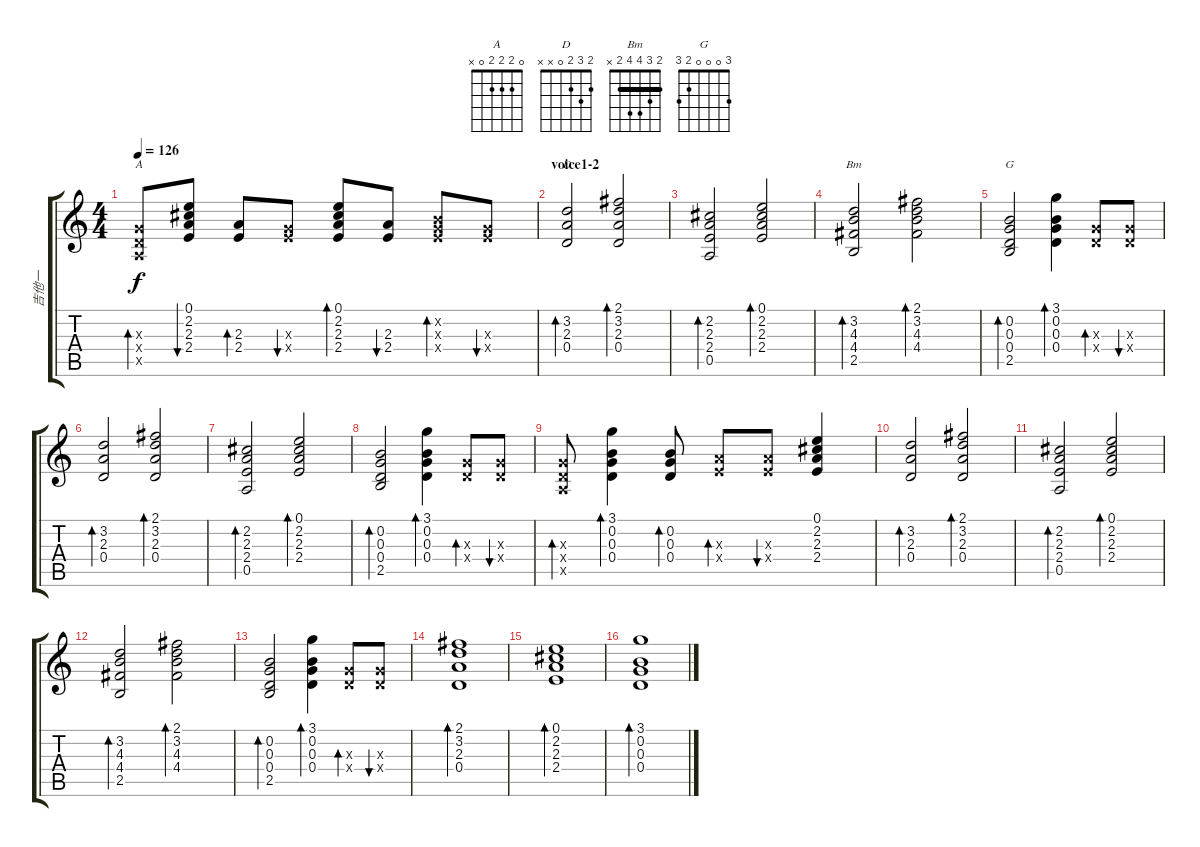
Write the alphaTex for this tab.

\track ("吉他一" "吉他一") {instrument acousticguitarsteel}
\staff {score tabs}
\tuning (E4 B3 G3 D3 A2 E2) {hide}
\chord ("A" 0 2 2 2 0 x)
\chord ("D" 2 3 2 0 x x)
\chord ("Bm" 2 3 4 4 2 x) {barre 2}
\chord ("G" 3 0 0 0 2 3)
\ts (4 4)
\tempo 126
\clef g2
\ks c
(0.3{x} 0.4{x} 0.5{x}).8{bd 120 ch "A" dy f} (0.1 2.2 2.3 2.4).8{bu 120} (2.3 2.4).8{bd 120} (0.3{x} 2.4{x}).8{bu 120} (0.1 2.2 2.3 2.4).8{bd 120} (2.3 2.4).8{bu 120} (0.2{x} 0.3{x} 2.4{x}).8{bd 120} (0.3{x} 2.4{x}).8{bu 120} |
\section ("" "voice1-2")
(3.2 2.3 0.4).2{bd 120 ch "D"} (2.1 3.2 2.3 0.4).2{bd 120} |
(2.2 2.3 2.4 0.5).2{bd 120} (0.1 2.2 2.3 2.4).2{bd 120} |
(3.2 4.3 4.4 2.5).2{bd 120 ch "Bm"} (2.1 3.2 4.3 4.4).2{bd 120} |
(0.2 0.3 0.4 2.5).2{bd 120 ch "G"} (3.1 0.2 0.3 0.4).4{bd 120} (0.3{x} 0.4{x}).8{bd 60} (0.3{x} 0.4{x}).8{bu 60} |
(3.2 2.3 0.4).2{bd 120} (2.1 3.2 2.3 0.4).2{bd 120} |
(2.2 2.3 2.4 0.5).2{bd 120} (0.1 2.2 2.3 2.4).2{bd 120} |
(0.2 0.3 0.4 2.5).2{bd 120} (3.1 0.2 0.3 0.4).4{bd 120} (0.3{x} 0.4{x}).8{bd 120} (0.3{x} 0.4{x}).8{bu 120} |
(0.3{x} 0.4{x} 0.5{x}).8{bd 120} (3.1 0.2 0.3 0.4).4{bd 120} (0.2 0.3 0.4).8{bd 120} (2.3{x} 2.4{x}).8{bd 120} (2.3{x} 2.4{x}).8{bu 120} (0.1 2.2 2.3 2.4).4 |
(3.2 2.3 0.4).2{bd 120} (2.1 3.2 2.3 0.4).2{bd 120} |
(2.2 2.3 2.4 0.5).2{bd 120} (0.1 2.2 2.3 2.4).2{bd 120} |
(3.2 4.3 4.4 2.5).2{bd 120} (2.1 3.2 4.3 4.4).2{bd 120} |
(0.2 0.3 0.4 2.5).2{bd 120} (3.1 0.2 0.3 0.4).4{bd 120} (0.3{x} 0.4{x}).8{bd 60} (0.3{x} 0.4{x}).8{bu 60} |
(2.1 3.2 2.3 0.4).1{bd 120} |
(0.1 2.2 2.3 2.4).1{bd 120} |
(3.1 0.2 0.3 0.4).1{bd 120}
